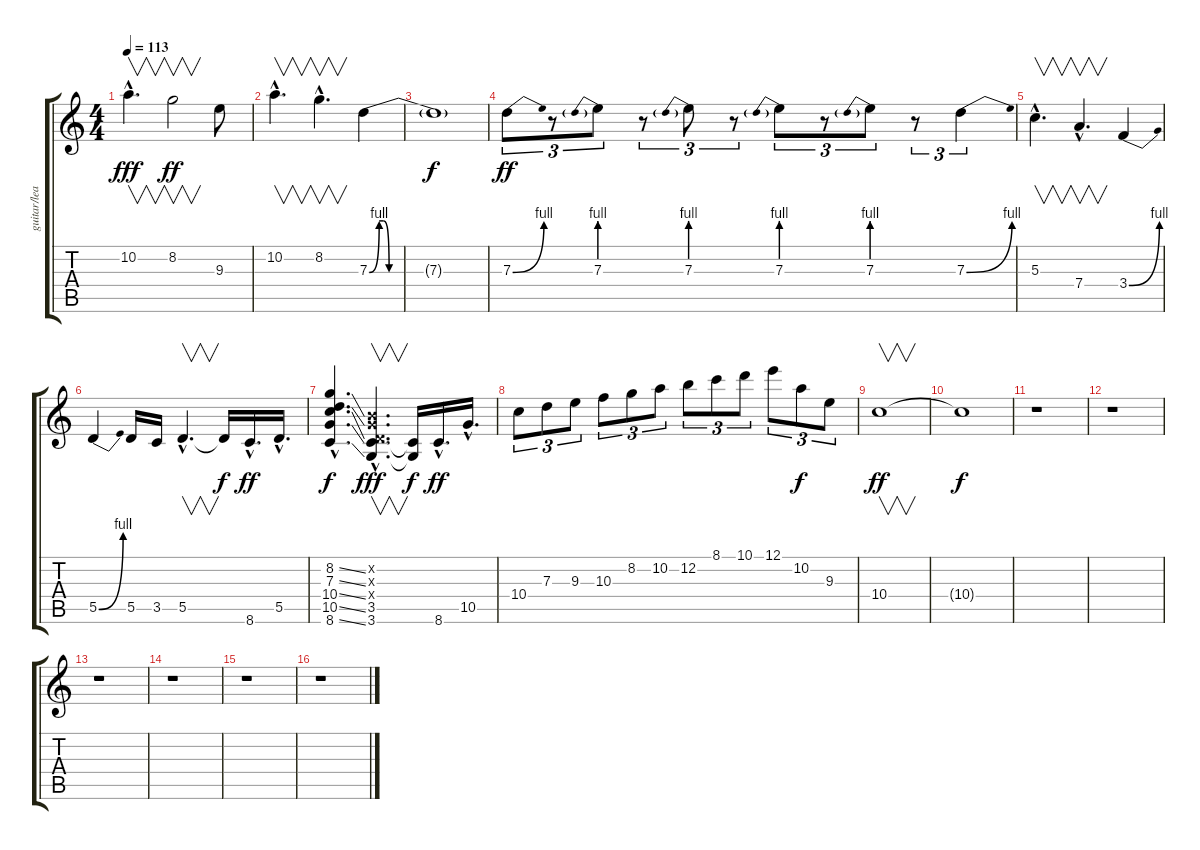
\track ("guitar/lead" "guitar/lea") {instrument distortionguitar}
\staff {score tabs}
\tuning (E4 B3 G3 D3 A2 E2) {hide}
\ts (4 4)
\tempo 113
\clef g2
\ks c
10.2{hac}.4{v d dy fff} 8.2.2{v dy ff} 9.3.8 |
10.2{hac}.4{v d} 8.2{hac}.4{v d} 7.3{be (custom 0 0 5 4 7 4 10 0 20 0 60 0)}.4 |
7.3{t}.1{dy f} |
7.3{be (bend 0 0 60 4)}.8{tu (3 2) dy ff} r.8{tu (3 2)} 7.3{be (prebend 0 4 60 4)}.8{tu (3 2)} r.8{tu (3 2)} 7.3{be (prebend 0 4 60 4)}.8{tu (3 2)} r.8{tu (3 2)} 7.3{be (prebend 0 4 60 4)}.8{tu (3 2)} r.8{tu (3 2)} 7.3{be (prebend 0 4 60 4)}.8{tu (3 2)} r.8{tu (3 2)} 7.3{be (bend 0 0 60 4)}.4{tu (3 2)} |
5.3{hac}.4{v d} 7.4{hac}.4{v d} 3.4{be (bend 0 0 60 4)}.4 |
5.5{be (bend 0 0 60 4)}.4 5.5.16 3.5.16 5.5{hac}.4{v d} 5.5{t}.16{dy f} 8.6{hac}.16{d dy ff} 5.5{hac}.16{d} |
(8.2{ss hac} 7.3{ss hac} 10.4{ss hac} 10.5{ss hac} 8.6{ss hac}).4{d dy f} (0.2{hac x} 0.3{hac x} 0.4{hac x} 3.5{hac} 3.6{hac}).4{v d dy fff} (3.5{t} 3.6{t}).16{dy f} 8.6{hac}.16{d dy ff} 10.5{hac}.16{d} |
10.4.8{tu (3 2)} 7.3.8{tu (3 2)} 9.3.8{tu (3 2)} 10.3.8{tu (3 2)} 8.2.8{tu (3 2)} 10.2.8{tu (3 2)} 12.2.8{tu (3 2)} 8.1.8{tu (3 2)} 10.1.8{tu (3 2)} 12.1.8{tu (3 2)} 10.2.8{tu (3 2) dy f} 9.3.8{tu (3 2)} |
10.4.1{v dy ff} |
10.4{t}.1{dy f} |
r.1 |
r.1 |
r.1 |
r.1 |
r.1 |
r.1
